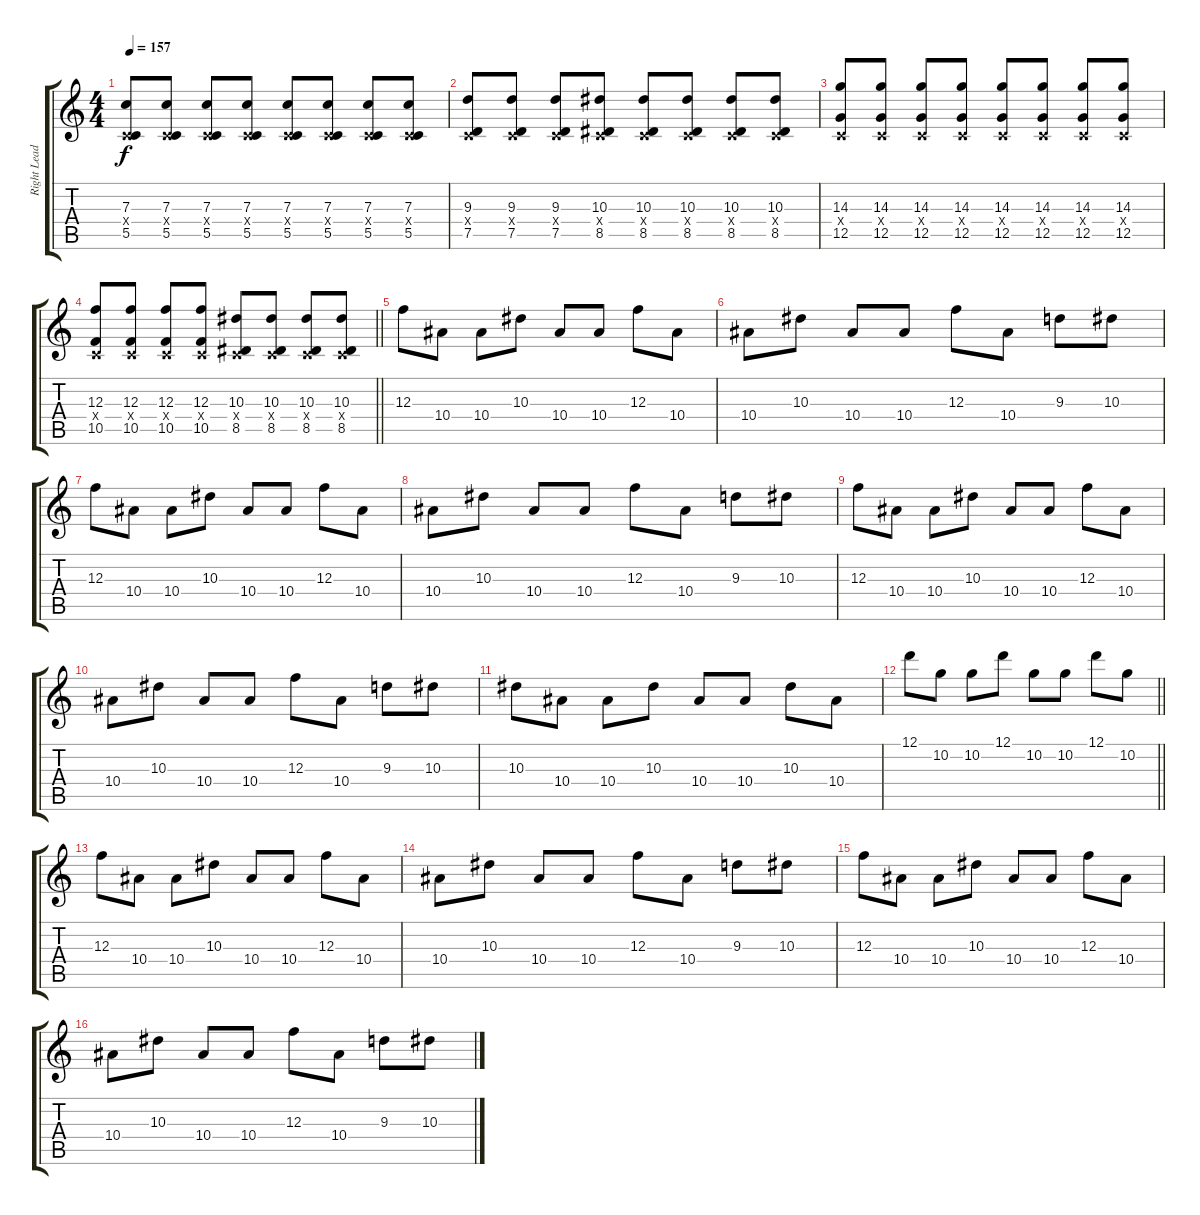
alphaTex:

\track ("Right Lead 1" "Right Lead") {instrument distortionguitar}
\staff {score tabs}
\tuning (D4 A3 F3 C3 G2 C2) {hide}
\ts (4 4)
\tempo 157
\clef g2
\ks c
(7.3 0.4{x} 5.5).8{dy f} (7.3 0.4{x} 5.5).8 (7.3 0.4{x} 5.5).8 (7.3 0.4{x} 5.5).8 (7.3 0.4{x} 5.5).8 (7.3 0.4{x} 5.5).8 (7.3 0.4{x} 5.5).8 (7.3 0.4{x} 5.5).8 |
(9.3 0.4{x} 7.5).8 (9.3 0.4{x} 7.5).8 (9.3 0.4{x} 7.5).8 (10.3 0.4{x} 8.5).8 (10.3 0.4{x} 8.5).8 (10.3 0.4{x} 8.5).8 (10.3 0.4{x} 8.5).8 (10.3 0.4{x} 8.5).8 |
(14.3 0.4{x} 12.5).8 (14.3 0.4{x} 12.5).8 (14.3 0.4{x} 12.5).8 (14.3 0.4{x} 12.5).8 (14.3 0.4{x} 12.5).8 (14.3 0.4{x} 12.5).8 (14.3 0.4{x} 12.5).8 (14.3 0.4{x} 12.5).8 |
\barLineRight lightlight
(12.3 0.4{x} 10.5).8 (12.3 0.4{x} 10.5).8 (12.3 0.4{x} 10.5).8 (12.3 0.4{x} 10.5).8 (10.3 0.4{x} 8.5).8 (10.3 0.4{x} 8.5).8 (10.3 0.4{x} 8.5).8 (10.3 0.4{x} 8.5).8 |
\section ("" "")
12.3.8 10.4.8 10.4.8 10.3.8 10.4.8 10.4.8 12.3.8 10.4.8 |
10.4.8 10.3.8 10.4.8 10.4.8 12.3.8 10.4.8 9.3.8 10.3.8 |
12.3.8 10.4.8 10.4.8 10.3.8 10.4.8 10.4.8 12.3.8 10.4.8 |
10.4.8 10.3.8 10.4.8 10.4.8 12.3.8 10.4.8 9.3.8 10.3.8 |
12.3.8 10.4.8 10.4.8 10.3.8 10.4.8 10.4.8 12.3.8 10.4.8 |
10.4.8 10.3.8 10.4.8 10.4.8 12.3.8 10.4.8 9.3.8 10.3.8 |
10.3.8 10.4.8 10.4.8 10.3.8 10.4.8 10.4.8 10.3.8 10.4.8 |
\barLineRight lightlight
12.1.8 10.2.8 10.2.8 12.1.8 10.2.8 10.2.8 12.1.8 10.2.8 |
\section ("" "")
12.3.8 10.4.8 10.4.8 10.3.8 10.4.8 10.4.8 12.3.8 10.4.8 |
10.4.8 10.3.8 10.4.8 10.4.8 12.3.8 10.4.8 9.3.8 10.3.8 |
12.3.8 10.4.8 10.4.8 10.3.8 10.4.8 10.4.8 12.3.8 10.4.8 |
10.4.8 10.3.8 10.4.8 10.4.8 12.3.8 10.4.8 9.3.8 10.3.8
